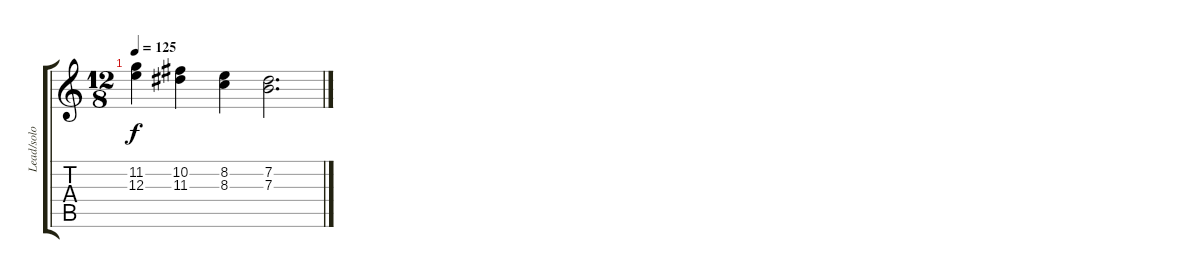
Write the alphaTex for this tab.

\track ("Lead/solo" "Lead/solo") {instrument distortionguitar}
\staff {score tabs}
\tuning (Db4 Ab3 E3 B2 Gb2 B1) {hide}
\ts (12 8)
\tempo 125
\clef g2
\ks c
(11.2 12.3).4{dy f} (10.2 11.3).4 (8.2 8.3).4 (7.2 7.3).2{d}
